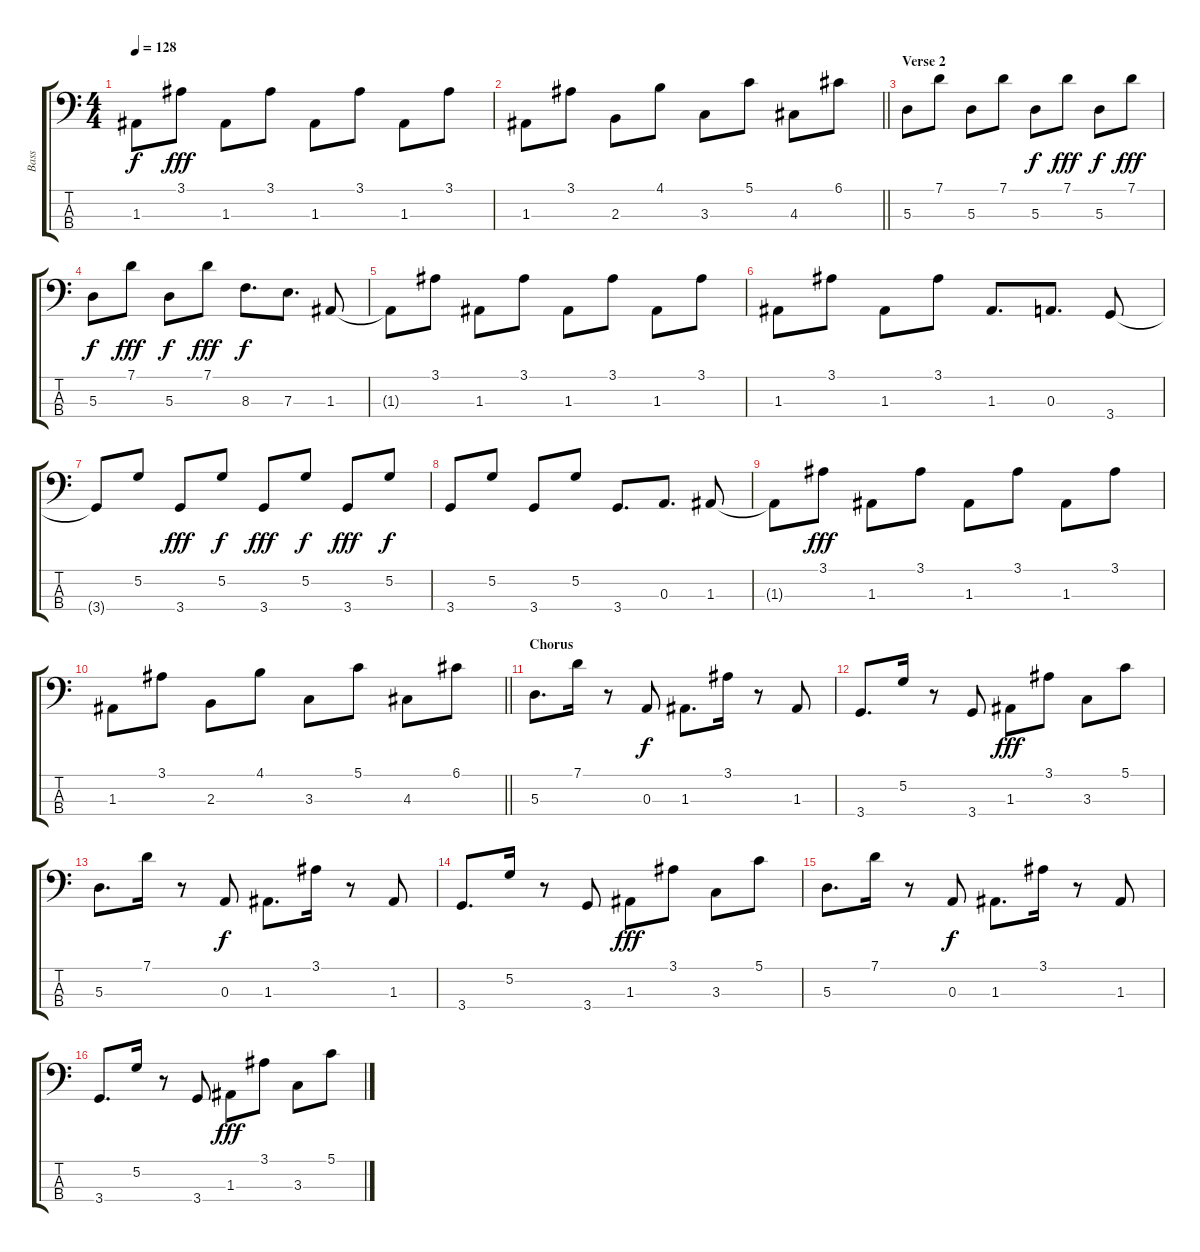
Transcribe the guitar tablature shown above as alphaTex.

\track ("Bass     " "Bass     ") {instrument electricbassfinger}
\staff {score tabs}
\tuning (G2 D2 A1 E1) {hide}
\ts (4 4)
\tempo 128
\clef f4
\ks c
1.3{t}.8{dy f} 3.1.8{dy fff} 1.3.8 3.1.8 1.3.8 3.1.8 1.3.8 3.1.8 |
\barLineRight lightlight
1.3.8 3.1.8 2.3.8 4.1.8 3.3.8 5.1.8 4.3.8 6.1.8 |
\section ("" "Verse 2")
5.3.8 7.1.8 5.3.8 7.1.8 5.3.8{dy f} 7.1.8{dy fff} 5.3.8{dy f} 7.1.8{dy fff} |
5.3.8{dy f} 7.1.8{dy fff} 5.3.8{dy f} 7.1.8{dy fff} 8.3.8{d dy f} 7.3.8{d} 1.3.8 |
1.3{t}.8 3.1.8 1.3.8 3.1.8 1.3.8 3.1.8 1.3.8 3.1.8 |
1.3.8 3.1.8 1.3.8 3.1.8 1.3.8{d} 0.3.8{d} 3.4.8 |
3.4{t}.8 5.2.8 3.4.8{dy fff} 5.2.8{dy f} 3.4.8{dy fff} 5.2.8{dy f} 3.4.8{dy fff} 5.2.8{dy f} |
3.4.8 5.2.8 3.4.8 5.2.8 3.4.8{d} 0.3.8{d} 1.3.8 |
1.3{t}.8 3.1.8{dy fff} 1.3.8 3.1.8 1.3.8 3.1.8 1.3.8 3.1.8 |
\barLineRight lightlight
1.3.8 3.1.8 2.3.8 4.1.8 3.3.8 5.1.8 4.3.8 6.1.8 |
\section ("" "Chorus")
5.3.8{d} 7.1.16 r.8 0.3.8{dy f} 1.3.8{d} 3.1.16 r.8 1.3.8 |
3.4.8{d} 5.2.16 r.8 3.4.8 1.3.8{dy fff} 3.1.8 3.3.8 5.1.8 |
5.3.8{d} 7.1.16 r.8 0.3.8{dy f} 1.3.8{d} 3.1.16 r.8 1.3.8 |
3.4.8{d} 5.2.16 r.8 3.4.8 1.3.8{dy fff} 3.1.8 3.3.8 5.1.8 |
5.3.8{d} 7.1.16 r.8 0.3.8{dy f} 1.3.8{d} 3.1.16 r.8 1.3.8 |
3.4.8{d} 5.2.16 r.8 3.4.8 1.3.8{dy fff} 3.1.8 3.3.8 5.1.8
